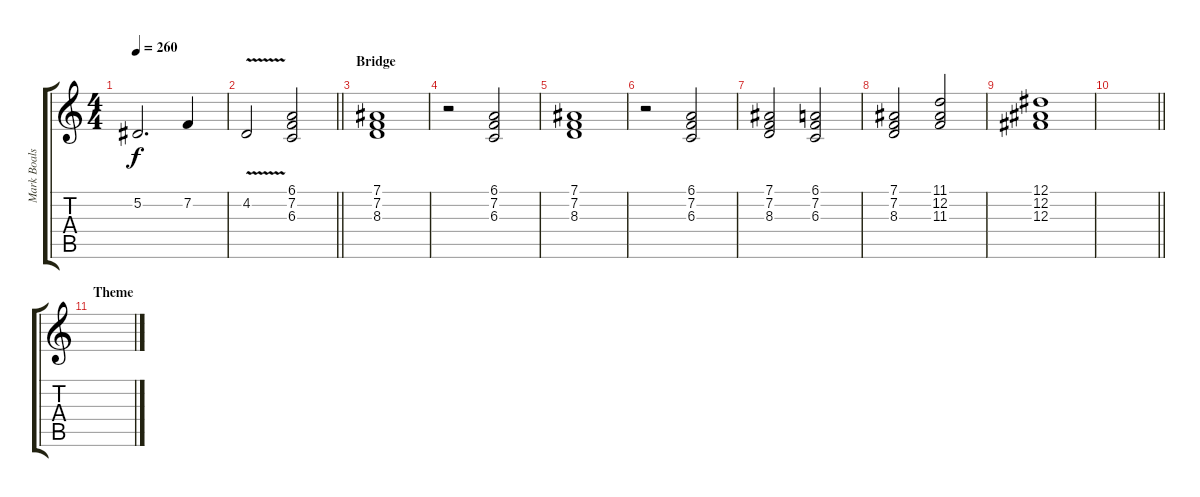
\track ("Mark Boals" "Mark Boals") {instrument lead2sawtooth}
\staff {score tabs}
\tuning (Eb4 Bb3 Gb3 Db3 Ab2 Eb2) {hide}
\ts (4 4)
\tempo 260
\clef g2
\ks c
5.2.2{d dy f} 7.2.4 |
\barLineRight lightlight
4.2{v}.2 (6.1 7.2 6.3).2 |
\section ("" "Bridge")
(7.1 7.2 8.3).1 |
r.2 (6.1 7.2 6.3).2 |
(7.1 7.2 8.3).1 |
r.2 (6.1 7.2 6.3).2 |
(7.1 7.2 8.3).2 (6.1 7.2 6.3).2 |
(7.1 7.2 8.3).2 (11.1 12.2 11.3).2 |
(12.1 12.2 12.3).1 |
\barLineRight lightlight
|
\section ("" "Theme")
